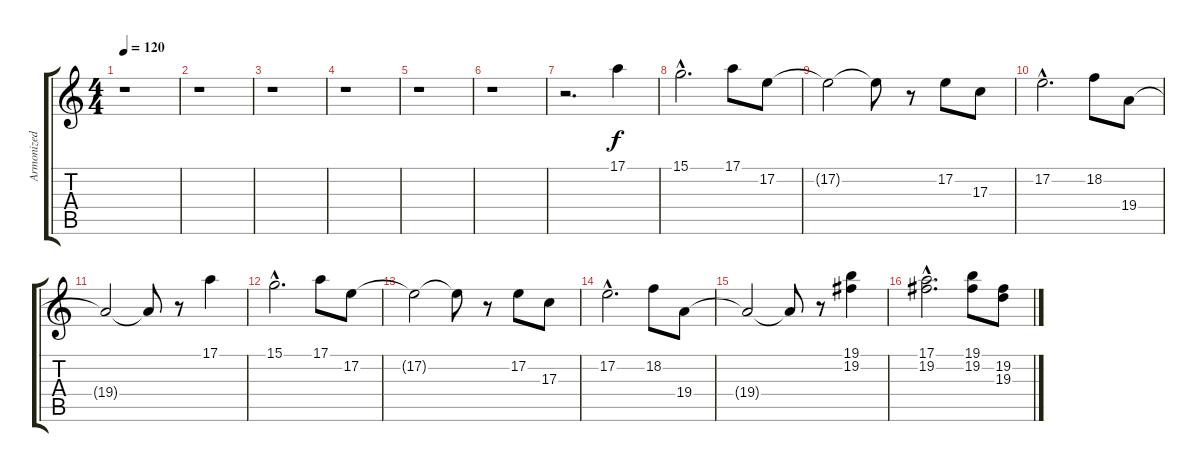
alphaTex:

\track ("Armonized vocals" "Armonized ") {instrument oboe}
\staff {score tabs}
\tuning (E4 B3 G3 D3 A2 E2) {hide}
\ts (4 4)
\tempo 120
\clef g2
\ks c
r.1{dy f} |
r.1 |
r.1 |
r.1 |
r.1 |
r.1 |
r.2{d} 17.1.4 |
15.1{hac}.2{d} 17.1.8 17.2.8 |
17.2{t}.2 17.2{t}.8 r.8 17.2.8 17.3.8 |
17.2{hac}.2{d} 18.2.8 19.4.8 |
19.4{t}.2 19.4{t}.8 r.8 17.1.4 |
15.1{hac}.2{d} 17.1.8 17.2.8 |
17.2{t}.2 17.2{t}.8 r.8 17.2.8 17.3.8 |
17.2{hac}.2{d} 18.2.8 19.4.8 |
19.4{t}.2 19.4{t}.8 r.8 (19.1 19.2).4 |
(17.1{hac} 19.2{hac}).2{d} (19.1 19.2).8 (19.2 19.3).8
